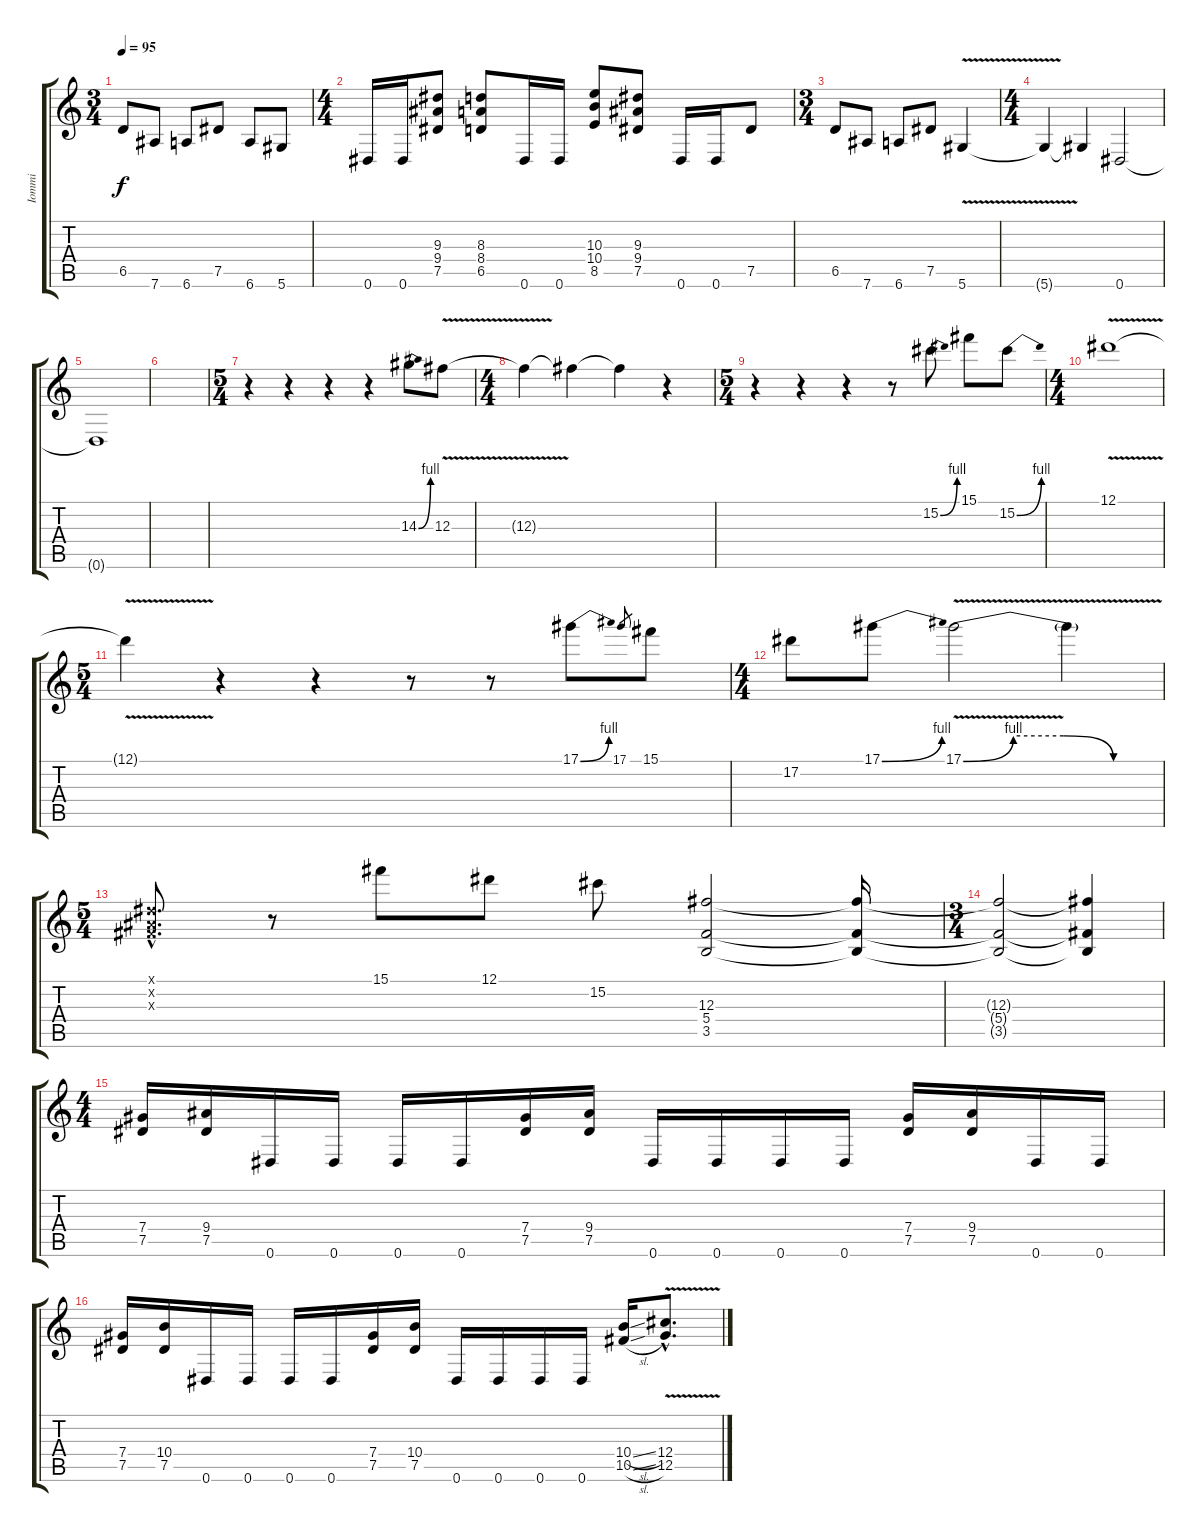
\track ("Iommi" "Iommi") {instrument distortionguitar}
\staff {score tabs}
\tuning (Eb4 Bb3 Gb3 Db3 Ab2 Eb2) {hide}
\ts (3 4)
\tempo 95
\clef g2
\ks c
6.5.8{dy f} 7.6.8 6.6.8 7.5.8 6.6.8 5.6.8 |
\ts (4 4)
0.6.16 0.6.16 (9.3 9.4 7.5).8 (8.3 8.4 6.5).8 0.6.16 0.6.16 (10.3 10.4 8.5).8 (9.3 9.4 7.5).8 0.6.16 0.6.16 7.5.8 |
\ts (3 4)
6.5.8 7.6.8 6.6.8 7.5.8 5.6{v}.4 |
\ts (4 4)
5.6{t}.4 5.6{t}.4 0.6.2 |
0.6{t}.1 |
|
\ts (5 4)
r.4 r.4 r.4 r.4 14.3{be (bend 0 0 60 4)}.8 12.3{v}.8 |
\ts (4 4)
12.3{t}.4 12.3{t}.4 12.3{t}.4 r.4 |
\ts (5 4)
r.4 r.4 r.4 r.8 15.2{be (bend 0 0 60 4)}.8 15.1.8 15.2{be (bend 0 0 60 4)}.8 |
\ts (4 4)
12.1{v}.1 |
\ts (5 4)
12.1{t}.4 r.4 r.4 r.8 r.8 17.1{be (bend 0 0 60 4)}.8 17.1.8{gr} 15.1.8 |
\ts (4 4)
17.2.8 17.1{be (bend 0 0 60 4)}.8 17.1{be (custom 0 0 15 4 30 4 45 0 60 0) v}.2 17.1{t}.4 |
\ts (5 4)
(0.1{hac x} 0.2{hac x} 0.3{hac x}).8{d} r.8 15.1.8 12.1.8 15.2.8 (12.3 5.4 3.5).2 (12.3{t} 5.4{t} 3.5{t}).16 |
\ts (3 4)
(12.3{t} 5.4{t} 3.5{t}).2 (12.3{t} 5.4{t} 3.5{t}).4 |
\ts (4 4)
(7.4 7.5).16 (9.4 7.5).16 0.6.16 0.6.16 0.6.16 0.6.16 (7.4 7.5).16 (9.4 7.5).16 0.6.16 0.6.16 0.6.16 0.6.16 (7.4 7.5).16 (9.4 7.5).16 0.6.16 0.6.16 |
(7.4 7.5).16 (10.4 7.5).16 0.6.16 0.6.16 0.6.16 0.6.16 (7.4 7.5).16 (10.4 7.5).16 0.6.16 0.6.16 0.6.16 0.6.16 (10.4{sl} 10.5{sl}).16 (12.4{v hac} 12.5{v hac}).8{d}
